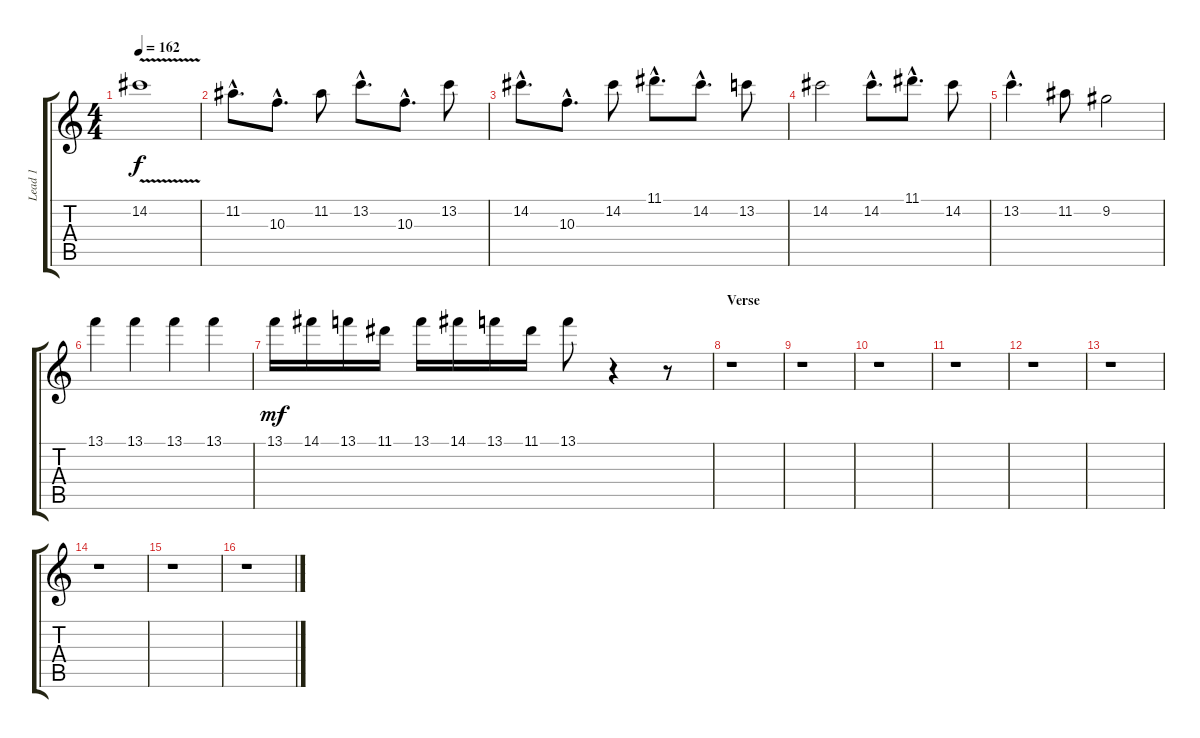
\track ("Lead 1" "Lead 1") {instrument overdrivenguitar}
\staff {score tabs}
\tuning (E4 B3 G3 D3 A2 E2) {hide}
\ts (4 4)
\tempo 162
\clef g2
\ks c
14.2{v}.1{dy f} |
11.2{hac}.8{d} 10.3{hac}.8{d} 11.2.8 13.2{hac}.8{d} 10.3{hac}.8{d} 13.2.8 |
14.2{hac}.8{d} 10.3{hac}.8{d} 14.2.8 11.1{hac}.8{d} 14.2{hac}.8{d} 13.2.8 |
14.2.2 14.2{hac}.8{d} 11.1{hac}.8{d} 14.2.8 |
13.2{hac}.4{d} 11.2.8 9.2.2 |
13.1.4 13.1.4 13.1.4 13.1.4 |
13.1.16{dy mf} 14.1.16 13.1.16 11.1.16 13.1.16 14.1.16 13.1.16 11.1.16 13.1.8 r.4 r.8 |
\section ("" "Verse")
r.1 |
r.1 |
r.1 |
r.1 |
r.1 |
r.1 |
r.1 |
r.1 |
\section ("" "")
r.1
